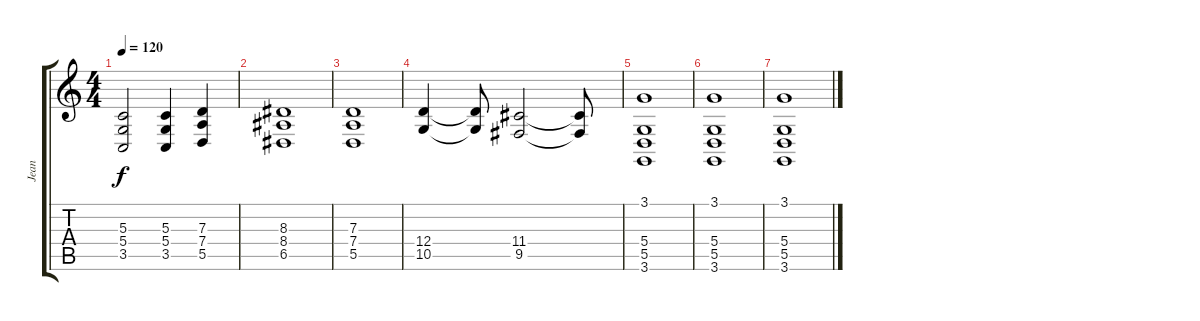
\track ("Jean" "Jean") {instrument voiceoohs}
\staff {score tabs}
\tuning (E4 B3 G3 D3 A2 E2) {hide}
\ts (4 4)
\tempo 120
\clef g2
\ks c
(5.3 5.4 3.5).2{dy f} (5.3 5.4 3.5).4 (7.3 7.4 5.5).4 |
(8.3 8.4 6.5).1 |
(7.3 7.4 5.5).1 |
(12.4 10.5).4 (12.4{t} 10.5{t}).8 (11.4 9.5).2 (11.4{t} 9.5{t}).8 |
(3.1 5.4 5.5 3.6).1 |
(3.1 5.4 5.5 3.6).1 |
(3.1 5.4 5.5 3.6).1
